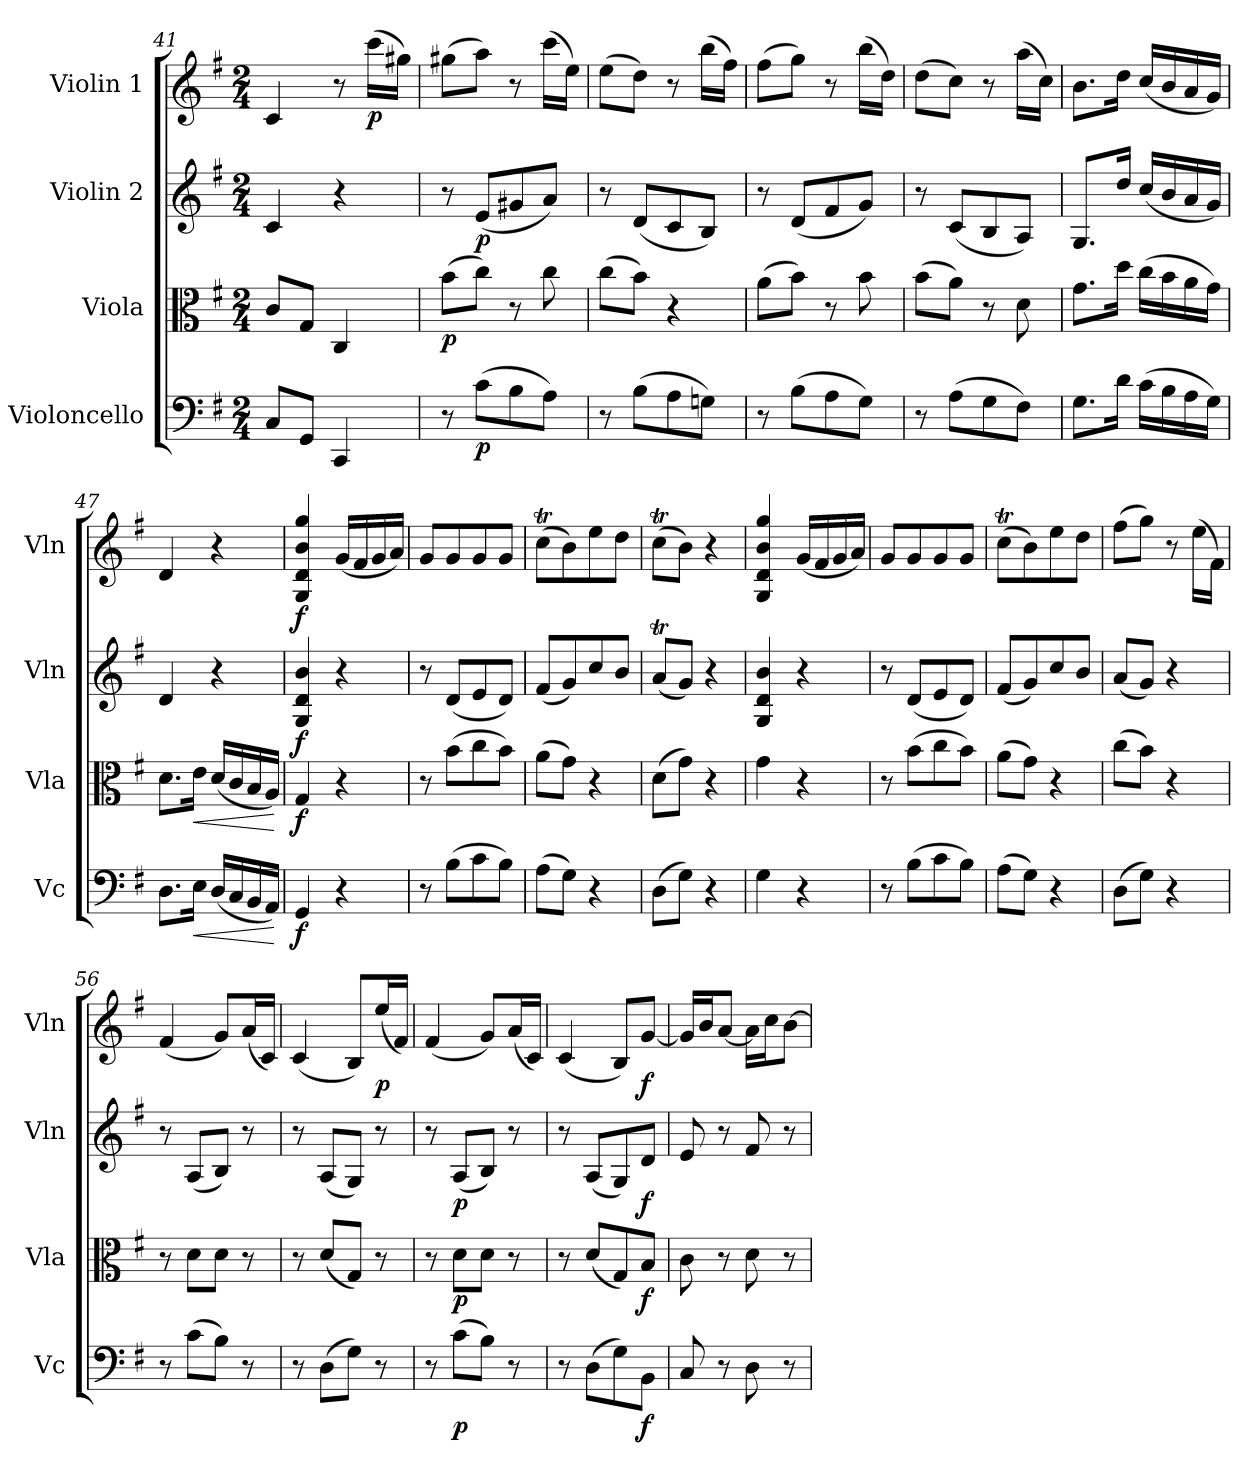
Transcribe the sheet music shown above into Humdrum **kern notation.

**kern	**dynam	**kern	**dynam	**kern	**dynam	**kern	**dynam
*part4	*part4	*part3	*part3	*part2	*part2	*part1	*part1
*staff4	*staff4	*staff3	*staff3	*staff2	*staff2	*staff1	*staff1
*I"Violoncello	*	*I"Viola	*	*I"Violin 2	*	*I"Violin 1	*
*I'Vc	*	*I'Vla	*	*I'Vln	*	*I'Vln	*
*clefF4	*	*clefC3	*	*clefG2	*	*clefG2	*
*k[f#]	*	*k[f#]	*	*k[f#]	*	*k[f#]	*
*M2/4	*	*M2/4	*	*M2/4	*	*M2/4	*
=41	=41	=41	=41	=41	=41	=41	=41
8C/L	.	8c/L	.	4c/	.	4c/	.
8GG/J	.	8G/J	.	.	.	.	.
4CC/	.	4C/	.	4r	.	8r	.
!	!	!	!	!	!	!	!LO:DY:b
.	.	.	.	.	.	(16ccc\LL	p
.	.	.	.	.	.	16gg#X\JJ)	.
=42	=42	=42	=42	=42	=42	=42	=42
!	!	!	!LO:DY:b	!	!	!	!
8r	.	(8b\L	p	8r	.	(8gg#X\L	.
!	!LO:DY:b	!	!	!	!LO:DY:b	!	!
(8c\L	p	8cc\J)	.	(8e/L	p	8aa\J)	.
8B\	.	8r	.	8g#X/	.	8r	.
8A\J)	.	8cc\	.	8a/J)	.	(16ccc\LL	.
.	.	.	.	.	.	16ee\JJ)	.
!!LO:LB:g=z
=43	=43	=43	=43	=43	=43	=43	=43
8r	.	(8cc\L	.	8r	.	(8ee\L	.
(8B\L	.	8b\J)	.	(8d/L	.	8dd\J)	.
8A\	.	4r	.	8c/	.	8r	.
8Gn\J)	.	.	.	8B/J)	.	(16bb\LL	.
.	.	.	.	.	.	16ff#\JJ)	.
=44	=44	=44	=44	=44	=44	=44	=44
8r	.	(8a\L	.	8r	.	(8ff#\L	.
(8B\L	.	8b\J)	.	(8d/L	.	8gg\J)	.
8A\	.	8r	.	8f#/	.	8r	.
8G\J)	.	8b\	.	8g/J)	.	(16bb\LL	.
.	.	.	.	.	.	16dd\JJ)	.
=45	=45	=45	=45	=45	=45	=45	=45
8r	.	(8b\L	.	8r	.	(8dd\L	.
(8A\L	.	8a\J)	.	(8c/L	.	8cc\J)	.
8G\	.	8r	.	8B/	.	8r	.
8F#\J)	.	8d\	.	8A/J)	.	(16aa\LL	.
.	.	.	.	.	.	16cc\JJ)	.
=46	=46	=46	=46	=46	=46	=46	=46
8.G\L	.	8.g\L	.	8.G/L	.	8.b\L	.
16d\Jk	.	16dd\Jk	.	16dd/Jk	.	16dd\Jk	.
(16c\LL	.	(16cc\LL	.	(16cc/LL	.	(16cc/LL	.
16B\	.	16b\	.	16b/	.	16b/	.
16A\	.	16a\	.	16a/	.	16a/	.
16G\JJ)	.	16g\JJ)	.	16g/JJ)	.	16g/JJ)	.
=47	=47	=47	=47	=47	=47	=47	=47
8.D\L	.	8.d\L	.	4d/	.	4d/	.
!	!LO:HP:b	!	!LO:HP:b	!	!	!	!
16E\Jk	<	16e\Jk	<	.	.	.	.
(16D/LL	.	(16d/LL	.	4r	.	4r	.
16C/	.	16c/	.	.	.	.	.
16BB/	.	16B/	.	.	.	.	.
16AA/JJ)	.	16A/JJ)	.	.	.	.	.
.	[	.	[	.	.	.	.
!!LO:LB:g=z
=48	=48	=48	=48	=48	=48	=48	=48
!	!LO:DY:b	!	!LO:DY:b	!	!LO:DY:b	!	!LO:DY:b
4GG/	f	4G/	f	4G/ 4d/ 4b/	f	4G/ 4d/ 4b/ 4gg/	f
4r	.	4r	.	4r	.	(16g/LL	.
.	.	.	.	.	.	16f#/	.
.	.	.	.	.	.	16g/	.
.	.	.	.	.	.	16a/JJ)	.
=49	=49	=49	=49	=49	=49	=49	=49
8r	.	8r	.	8r	.	8g/L	.
(8B\L	.	(8b\L	.	(8d/L	.	8g/	.
8c\	.	8cc\	.	8e/	.	8g/	.
8B\J)	.	8b\J)	.	8d/J)	.	8g/J	.
=50	=50	=50	=50	=50	=50	=50	=50
(8A\L	.	(8a\L	.	(8f#/L	.	(8ccT\L	.
8G\J)	.	8g\J)	.	8g/)	.	8b\)	.
4r	.	4r	.	8cc/	.	8ee\	.
.	.	.	.	8b/J	.	8dd\J	.
=51	=51	=51	=51	=51	=51	=51	=51
(8D\L	.	(8d\L	.	(8aT/L	.	(8ccT\L	.
8G\J)	.	8g\J)	.	8g/J)	.	8b\J)	.
4r	.	4r	.	4r	.	4r	.
=52	=52	=52	=52	=52	=52	=52	=52
4G\	.	4g\	.	4G/ 4d/ 4b/	.	4G/ 4d/ 4b/ 4gg/	.
4r	.	4r	.	4r	.	(16g/LL	.
.	.	.	.	.	.	16f#/	.
.	.	.	.	.	.	16g/	.
.	.	.	.	.	.	16a/JJ)	.
!!LO:PB:g=z
=53	=53	=53	=53	=53	=53	=53	=53
8r	.	8r	.	8r	.	8g/L	.
(8B\L	.	(8b\L	.	(>8d/L	.	8g/	.
8c\	.	8cc\	.	8e/	.	8g/	.
8B\J)	.	8b\J)	.	8d/J)	.	8g/J	.
=54	=54	=54	=54	=54	=54	=54	=54
(8A\L	.	(8a\L	.	(8f#/L	.	(8ccT\L	.
8G\J)	.	8g\J)	.	8g/)	.	8b\)	.
4r	.	4r	.	8cc/	.	8ee\	.
.	.	.	.	8b/J	.	8dd\J	.
=55	=55	=55	=55	=55	=55	=55	=55
(8D\L	.	(8cc\L	.	(8a/L	.	(8ff#\L	.
8G\J)	.	8b\J)	.	8g/J)	.	8gg\J)	.
4r	.	4r	.	4r	.	8r	.
.	.	.	.	.	.	(16ee\LL	.
.	.	.	.	.	.	16f#\JJ)	.
=56	=56	=56	=56	=56	=56	=56	=56
8r	.	8r	.	8r	.	(4f#/	.
(8c\L	.	8d\L	.	(8A/L	.	.	.
8B\J)	.	8d\J	.	8B/J)	.	8g/L)	.
8r	.	8r	.	8r	.	(16a/L	.
.	.	.	.	.	.	16c/JJ)	.
=57	=57	=57	=57	=57	=57	=57	=57
8r	.	8r	.	8r	.	(4c/	.
(8D\L	.	(8d/L	.	(8A/L	.	.	.
8G\J)	.	8G/J)	.	8G/J)	.	8B/L)	.
!	!	!	!	!	!	!	!LO:DY:b
8r	.	8r	.	8r	.	(16ee/L	p
.	.	.	.	.	.	16f#/JJ)	.
!!LO:LB:g=z
=58	=58	=58	=58	=58	=58	=58	=58
8r	.	8r	.	8r	.	(4f#/	.
!	!LO:DY:b	!	!LO:DY:b	!	!LO:DY:b	!	!
(8c\L	p	8d\L	p	(8A/L	p	.	.
8B\J)	.	8d\J	.	8B/J)	.	8g/L)	.
8r	.	8r	.	8r	.	(16a/L	.
.	.	.	.	.	.	16c/JJ)	.
=59	=59	=59	=59	=59	=59	=59	=59
8r	.	8r	.	8r	.	(4c/	.
(8D\L	.	(8d/L	.	(8A/L	.	.	.
8G\)	.	8G/)	.	8G/)	.	8B/L)	.
!	!LO:DY:b	!	!LO:DY:b	!	!LO:DY:b	!	!LO:DY:b
8BB\J	f	8B/J	f	8d/J	f	[8g/J	f
=60	=60	=60	=60	=60	=60	=60	=60
8C/	.	8c\	.	8e/	.	16g/LL]	.
.	.	.	.	.	.	16b/J	.
8r	.	8r	.	8r	.	[8a/J	.
8D\	.	8d\	.	8f#/	.	16a\LL]	.
.	.	.	.	.	.	16cc\J	.
8r	.	8r	.	8r	.	[8b\J	.
=	=	=	=	=	=	=	=
*-	*-	*-	*-	*-	*-	*-	*-
